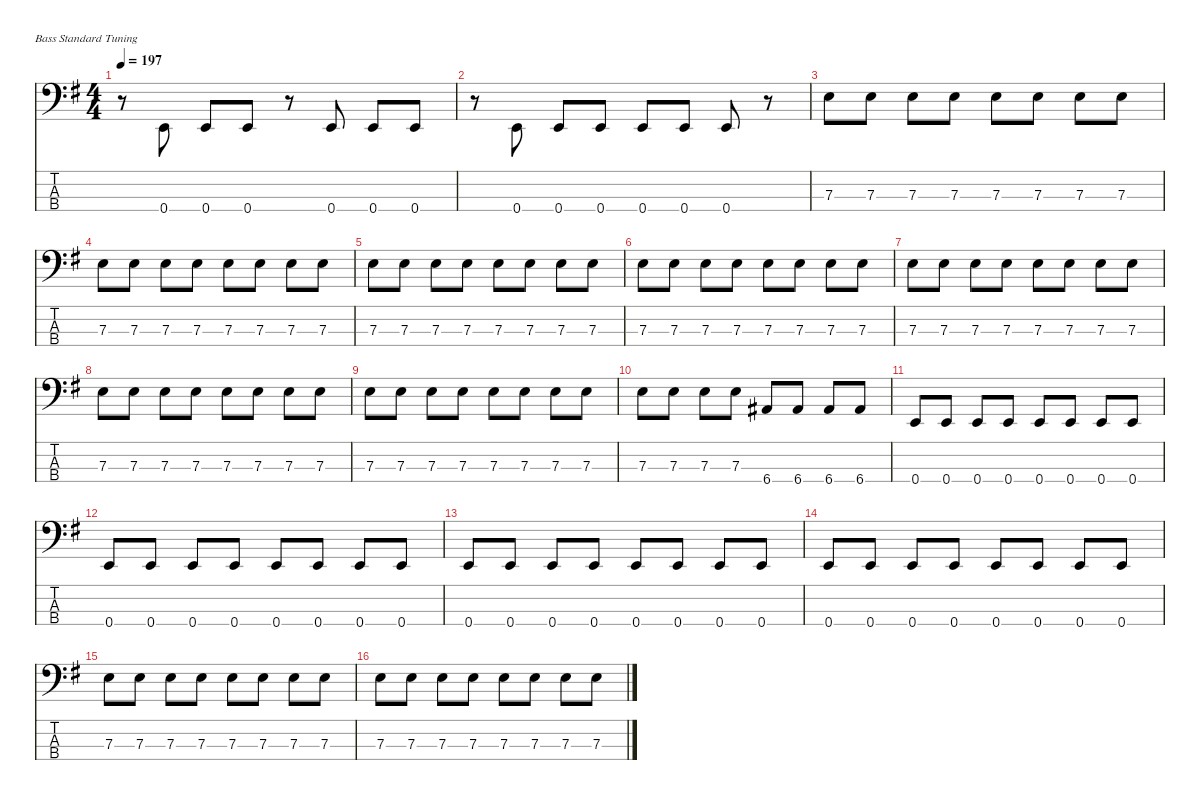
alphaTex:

\defaultSystemsLayout 4
\hideDynamics
\bracketExtendMode nobrackets
\singleTrackTrackNamePolicy hidden
\multiTrackTrackNamePolicy hidden
\firstSystemTrackNameMode fullname
\firstSystemTrackNameOrientation horizontal
\otherSystemsTrackNameOrientation horizontal
\track ("Bass" "el.bs.") {defaultSystemsLayout 4 instrument electricbassfinger}
\staff {score tabs}
\tuning (G2 D2 A1 E1)
\ts (4 4)
\tempo 197
\clef f4
\ks eminor
r.8{dy f beam Down} 0.4{acc forcenatural}.8{beam Up} 0.4{acc forcenatural}.8{beam Up} 0.4{acc forcenatural}.8{beam Up} r.8{beam Up} 0.4{acc forcenatural}.8{beam Up} 0.4{acc forcenatural}.8{beam Up} 0.4{acc forcenatural}.8{beam Up} |
r.8{beam Down} 0.4{acc forcenatural}.8{beam Up} 0.4{acc forcenatural}.8{beam Up} 0.4{acc forcenatural}.8{beam Up} 0.4{acc forcenatural}.8{beam Up} 0.4{acc forcenatural}.8{beam Up} 0.4{acc forcenatural}.8{beam Up} r.8{beam Up} |
7.3{acc forcenatural}.8{beam Down} 7.3{acc forcenatural}.8{beam Down} 7.3{acc forcenatural}.8{beam Down} 7.3{acc forcenatural}.8{beam Down} 7.3{acc forcenatural}.8{beam Down} 7.3{acc forcenatural}.8{beam Down} 7.3{acc forcenatural}.8{beam Down} 7.3{acc forcenatural}.8{beam Down} |
7.3{acc forcenatural}.8{beam Down} 7.3{acc forcenatural}.8{beam Down} 7.3{acc forcenatural}.8{beam Down} 7.3{acc forcenatural}.8{beam Down} 7.3{acc forcenatural}.8{beam Down} 7.3{acc forcenatural}.8{beam Down} 7.3{acc forcenatural}.8{beam Down} 7.3{acc forcenatural}.8{beam Down} |
7.3{acc forcenatural}.8{beam Down} 7.3{acc forcenatural}.8{beam Down} 7.3{acc forcenatural}.8{beam Down} 7.3{acc forcenatural}.8{beam Down} 7.3{acc forcenatural}.8{beam Down} 7.3{acc forcenatural}.8{beam Down} 7.3{acc forcenatural}.8{beam Down} 7.3{acc forcenatural}.8{beam Down} |
7.3{acc forcenatural}.8{beam Down} 7.3{acc forcenatural}.8{beam Down} 7.3{acc forcenatural}.8{beam Down} 7.3{acc forcenatural}.8{beam Down} 7.3{acc forcenatural}.8{beam Down} 7.3{acc forcenatural}.8{beam Down} 7.3{acc forcenatural}.8{beam Down} 7.3{acc forcenatural}.8{beam Down} |
7.3{acc forcenatural}.8{beam Down} 7.3{acc forcenatural}.8{beam Down} 7.3{acc forcenatural}.8{beam Down} 7.3{acc forcenatural}.8{beam Down} 7.3{acc forcenatural}.8{beam Down} 7.3{acc forcenatural}.8{beam Down} 7.3{acc forcenatural}.8{beam Down} 7.3{acc forcenatural}.8{beam Down} |
7.3{acc forcenatural}.8{beam Down} 7.3{acc forcenatural}.8{beam Down} 7.3{acc forcenatural}.8{beam Down} 7.3{acc forcenatural}.8{beam Down} 7.3{acc forcenatural}.8{beam Down} 7.3{acc forcenatural}.8{beam Down} 7.3{acc forcenatural}.8{beam Down} 7.3{acc forcenatural}.8{beam Down} |
7.3{acc forcenatural}.8{beam Down} 7.3{acc forcenatural}.8{beam Down} 7.3{acc forcenatural}.8{beam Down} 7.3{acc forcenatural}.8{beam Down} 7.3{acc forcenatural}.8{beam Down} 7.3{acc forcenatural}.8{beam Down} 7.3{acc forcenatural}.8{beam Down} 7.3{acc forcenatural}.8{beam Down} |
7.3{acc forcenatural}.8{beam Down} 7.3{acc forcenatural}.8{beam Down} 7.3{acc forcenatural}.8{beam Down} 7.3{acc forcenatural}.8{beam Down} 6.4{acc #}.8{beam Up} 6.4{acc #}.8{beam Up} 6.4{acc #}.8{beam Up} 6.4{acc #}.8{beam Up} |
0.4{acc forcenatural}.8{beam Up} 0.4{acc forcenatural}.8{beam Up} 0.4{acc forcenatural}.8{beam Up} 0.4{acc forcenatural}.8{beam Up} 0.4{acc forcenatural}.8{beam Up} 0.4{acc forcenatural}.8{beam Up} 0.4{acc forcenatural}.8{beam Up} 0.4{acc forcenatural}.8{beam Up} |
0.4{acc forcenatural}.8{beam Up} 0.4{acc forcenatural}.8{beam Up} 0.4{acc forcenatural}.8{beam Up} 0.4{acc forcenatural}.8{beam Up} 0.4{acc forcenatural}.8{beam Up} 0.4{acc forcenatural}.8{beam Up} 0.4{acc forcenatural}.8{beam Up} 0.4{acc forcenatural}.8{beam Up} |
0.4{acc forcenatural}.8{beam Up} 0.4{acc forcenatural}.8{beam Up} 0.4{acc forcenatural}.8{beam Up} 0.4{acc forcenatural}.8{beam Up} 0.4{acc forcenatural}.8{beam Up} 0.4{acc forcenatural}.8{beam Up} 0.4{acc forcenatural}.8{beam Up} 0.4{acc forcenatural}.8{beam Up} |
0.4{acc forcenatural}.8{beam Up} 0.4{acc forcenatural}.8{beam Up} 0.4{acc forcenatural}.8{beam Up} 0.4{acc forcenatural}.8{beam Up} 0.4{acc forcenatural}.8{beam Up} 0.4{acc forcenatural}.8{beam Up} 0.4{acc forcenatural}.8{beam Up} 0.4{acc forcenatural}.8{beam Up} |
7.3{acc forcenatural}.8{beam Down} 7.3{acc forcenatural}.8{beam Down} 7.3{acc forcenatural}.8{beam Down} 7.3{acc forcenatural}.8{beam Down} 7.3{acc forcenatural}.8{beam Down} 7.3{acc forcenatural}.8{beam Down} 7.3{acc forcenatural}.8{beam Down} 7.3{acc forcenatural}.8{beam Down} |
7.3{acc forcenatural}.8{beam Down} 7.3{acc forcenatural}.8{beam Down} 7.3{acc forcenatural}.8{beam Down} 7.3{acc forcenatural}.8{beam Down} 7.3{acc forcenatural}.8{beam Down} 7.3{acc forcenatural}.8{beam Down} 7.3{acc forcenatural}.8{beam Down} 7.3{acc forcenatural}.8{beam Down}
